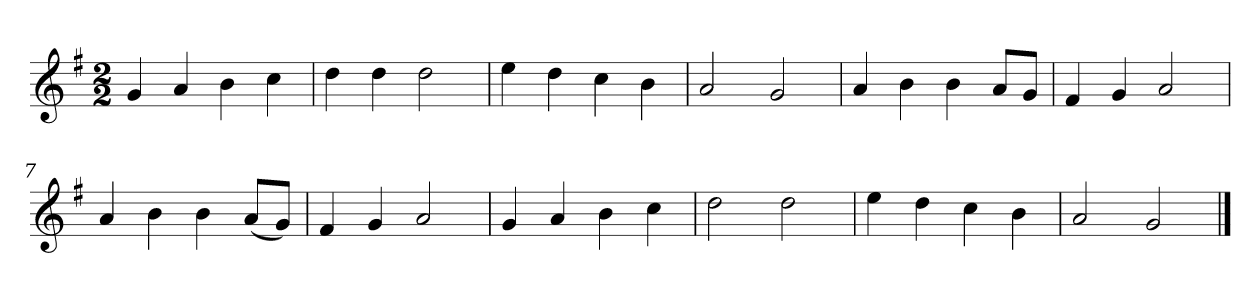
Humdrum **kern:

**kern
*part1
*staff1
*k[f#]
*M2/2
*MM120
=1
4g
4a
4b
4cc
=2
4dd
4dd
2dd
=3
4ee
4dd
4cc
4b
=4
2a
2g
=5
4a
4b
4b
8aL
8gJ
=6
4f#
4g
2a
=7
4a
4b
4b
(8aL
8gJ)
=8
4f#
4g
2a
=9
4g
4a
4b
4cc
=10
2dd
2dd
=11
4ee
4dd
4cc
4b
=12
2a
2g
==
*-
